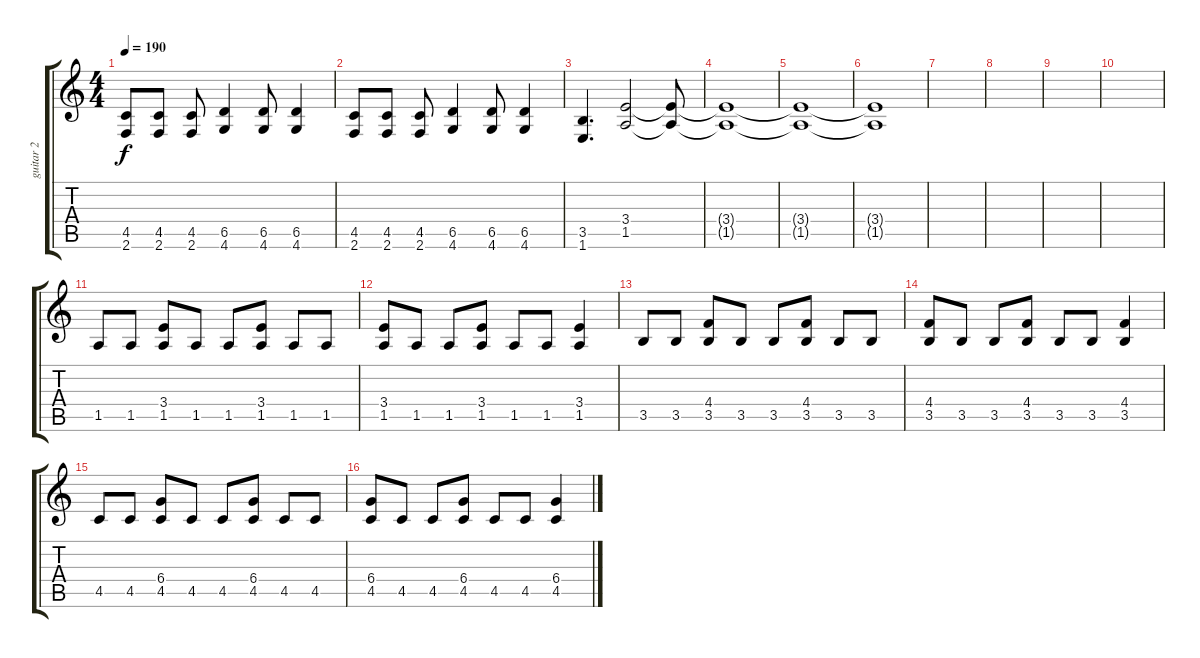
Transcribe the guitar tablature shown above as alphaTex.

\track ("guitar 2" "guitar 2") {instrument distortionguitar}
\staff {score tabs}
\tuning (Eb4 Bb3 Gb3 Db3 Ab2 Eb2) {hide}
\ts (4 4)
\tempo 190
\clef g2
\ks c
(4.5 2.6).8{dy f} (4.5 2.6).8 (4.5 2.6).8 (6.5 4.6).4 (6.5 4.6).8 (6.5 4.6).4 |
(4.5 2.6).8 (4.5 2.6).8 (4.5 2.6).8 (6.5 4.6).4 (6.5 4.6).8 (6.5 4.6).4 |
(3.5 1.6).4{d} (3.4 1.5).2 (3.4{t} 1.5{t}).8 |
(3.4{t} 1.5{t}).1{volume 0} |
(3.4{t} 1.5{t}).1 |
(3.4{t} 1.5{t}).1 |
|
|
|
|
1.5.8{volume 13} 1.5.8 (3.4 1.5).8 1.5.8 1.5.8 (3.4 1.5).8 1.5.8 1.5.8 |
(3.4 1.5).8 1.5.8 1.5.8 (3.4 1.5).8 1.5.8 1.5.8 (3.4 1.5).4 |
3.5.8 3.5.8 (4.4 3.5).8 3.5.8 3.5.8 (4.4 3.5).8 3.5.8 3.5.8 |
(4.4 3.5).8 3.5.8 3.5.8 (4.4 3.5).8 3.5.8 3.5.8 (4.4 3.5).4 |
4.5.8 4.5.8 (6.4 4.5).8 4.5.8 4.5.8 (6.4 4.5).8 4.5.8 4.5.8 |
(6.4 4.5).8 4.5.8 4.5.8 (6.4 4.5).8 4.5.8 4.5.8 (6.4 4.5).4
